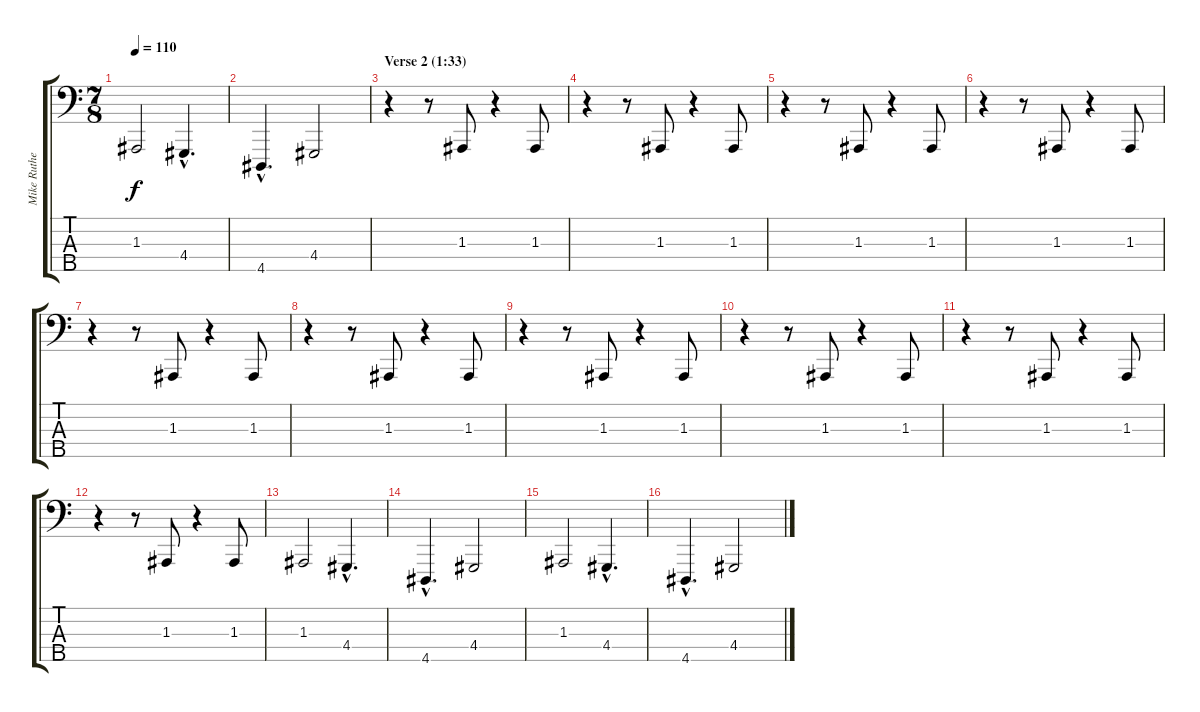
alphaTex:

\track ("Mike Rutherford (bass pedal)" "Mike Ruthe") {instrument lead2sawtooth}
\staff {score tabs}
\tuning (G2 D2 A1 E1 B0) {hide}
\ts (7 8)
\tempo 110
\clef f4
\ks c
1.3.2{dy f} 4.4{hac}.4{d} |
4.5{hac}.4{d} 4.4.2 |
\section ("" "Verse 2 (1:33)")
r.4 r.8 1.3.8 r.4 1.3.8 |
r.4 r.8 1.3.8 r.4 1.3.8 |
r.4 r.8 1.3.8 r.4 1.3.8 |
r.4 r.8 1.3.8 r.4 1.3.8 |
r.4 r.8 1.3.8 r.4 1.3.8 |
r.4 r.8 1.3.8 r.4 1.3.8 |
r.4 r.8 1.3.8 r.4 1.3.8 |
r.4 r.8 1.3.8 r.4 1.3.8 |
r.4 r.8 1.3.8 r.4 1.3.8 |
r.4 r.8 1.3.8 r.4 1.3.8 |
1.3.2 4.4{hac}.4{d} |
4.5{hac}.4{d} 4.4.2 |
1.3.2 4.4{hac}.4{d} |
4.5{hac}.4{d} 4.4.2
